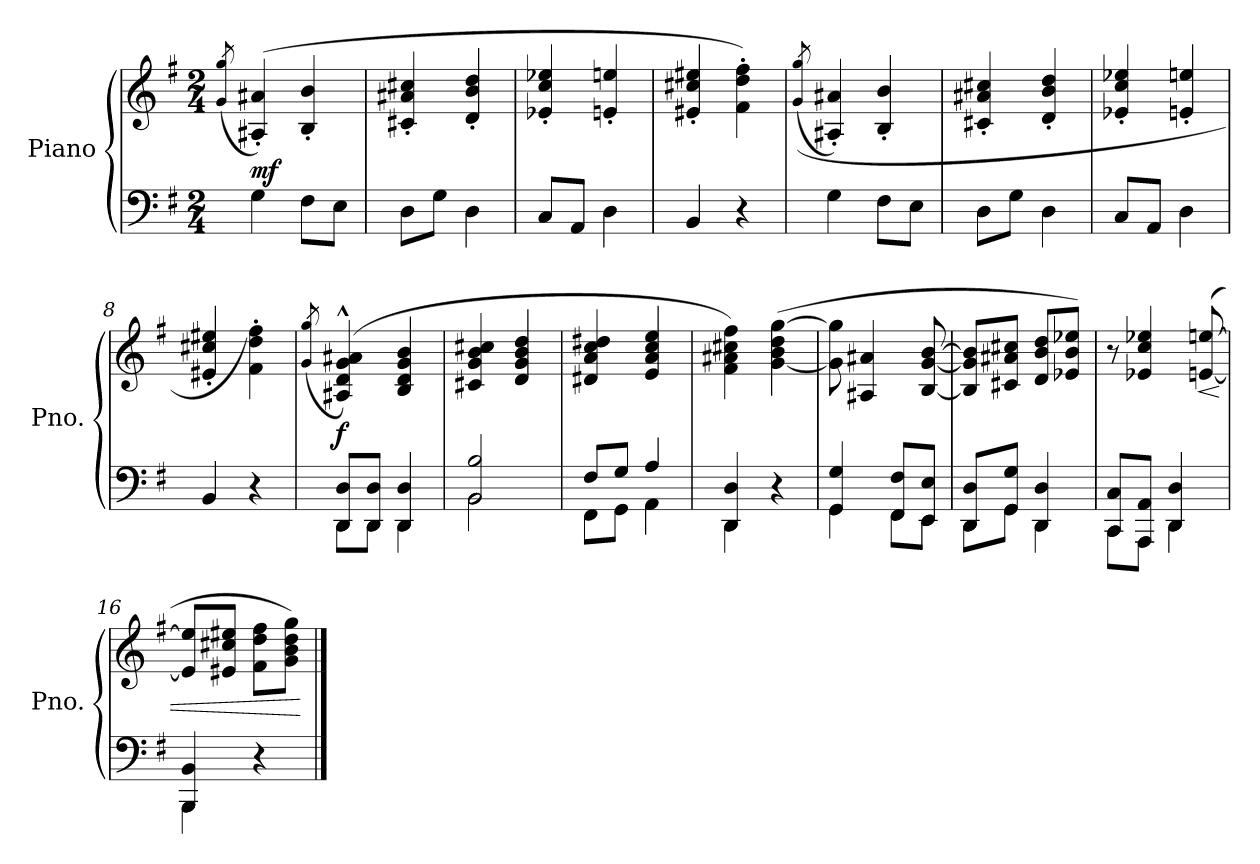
**kern	**kern	**dynam
*part1	*part1	*part1
*staff2	*staff1	*staff1/2
*I"Piano	*	*
*I'Pno.	*	*
*clefF4	*clefG2	*
*k[f#]	*k[f#]	*
*M2/4	*M2/4	*
*MM60	*MM60	*
=1	=1	=1
.	(<8qg/ 8qgg/	.
!	!	!LO:DY:b
4G\	(>4A#X/' 4a#X/')	mf
8F#\L	4B/' 4b/'	.
8E\J	.	.
=2	=2	=2
8D\L	4c#X/' 4a#X/' 4cc#X/'	.
8G\J	.	.
4D\	4d/' 4b/' 4dd/'	.
=3	=3	=3
8C/L	4e-X/' 4cc/' 4ee-X/'	.
8AA/J	.	.
4D\	4en/' 4een/'	.
=4	=4	=4
4BB/	4e#X/' 4cc#X/' 4ee#X/'	.
4r	4f#\' 4dd\' 4ff#\')	.
=5	=5	=5
.	(<(>8qg/ 8qgg/	.
4G\	4A#X/' 4a#X/')	.
8F#\L	4B/' 4b/'	.
8E\J	.	.
=6	=6	=6
8D\L	4c#X/' 4a#X/' 4cc#X/'	.
8G\J	.	.
4D\	4d/' 4b/' 4dd/'	.
=7	=7	=7
8C/L	4e-X/' 4cc/' 4ee-X/'	.
8AA/J	.	.
4D\	4en/' 4een/'	.
=8	=8	=8
4BB/	4e#X/' 4cc#X/' 4ee#X/'	.
4r	4f#\' 4dd\' 4ff#\')	.
!!LO:LB:g=z
=9	=9	=9
.	(<8qg/ 8qgg/	.
*^	*	*
!	!	!	!LO:DY:b
8DD/ 8D/L	8DD\L	(>4A#X/^^ 4d/^^ 4g/^^ 4a#X/^^)	f
8DD/ 8D/J	8DD\J	.	.
4DD/ 4D/	4DD\	4B/ 4d/ 4g/ 4b/	.
=10	=10	=10	=10
2BB/ 2B/	2BB\	4c#X/ 4g/ 4b/ 4cc#X/	.
.	.	4d/ 4g/ 4b/ 4dd/	.
=11	=11	=11	=11
8F#/L	8FF#\L	4d#X/ 4a/ 4cc/ 4dd#X/	.
8G/J	8GG\J	.	.
4A/	4AA\	4e/ 4a/ 4cc/ 4ee/	.
=12	=12	=12	=12
4DD/ 4D/	4DD\	4f#\ 4a#X\ 4cc#X\ 4ff#\)	.
4r	4ryy	(>[4g\ 4b\ 4dd\ [4gg\	.
=13	=13	=13	=13
4GG/ 4G/	4GG\	8g\] 8gg\]	.
.	.	4A#X/ 4a#X/	.
8FF#/ 8F#/L	8FF#\L	.	.
8EE/ 8E/J	8EE\J	[8B/ [8g/ [8b/	.
=14	=14	=14	=14
8DD/ 8D/L	8DD\L	8B/] 8g/] 8b/]L	.
8GG/ 8G/J	8GG\J	8c#X/ 8a#X/ 8cc#X/J	.
4DD/ 4D/	4DD\	8d/ 8b/ 8dd/L	.
.	.	8e-X/ 8b/ 8ee-X/J)	.
=15	=15	=15	=15
8CC/ 8C/L	8CC\L	8r	.
8AAA/ 8AA/J	8AAA\J	4e-X/ 4cc/ 4ee-X/	.
4DD/ 4D/	4DD\	.	.
!	!	!	!LO:HP:b
.	.	(>[8en/ [8een/	<
=16	=16	=16	=16
4BBB/ 4BB/	4BBB\	8e/] 8ee/]L	.
.	.	8e#X/ 8cc#X/ 8ee#X/J	.
4r	4ryy	8f#\ 8dd\ 8ff#\L	.
.	.	8g\ 8b\ 8dd\ 8gg\J)	.
*v	*v	*	*
.	.	[
==	==	==
*-	*-	*-
